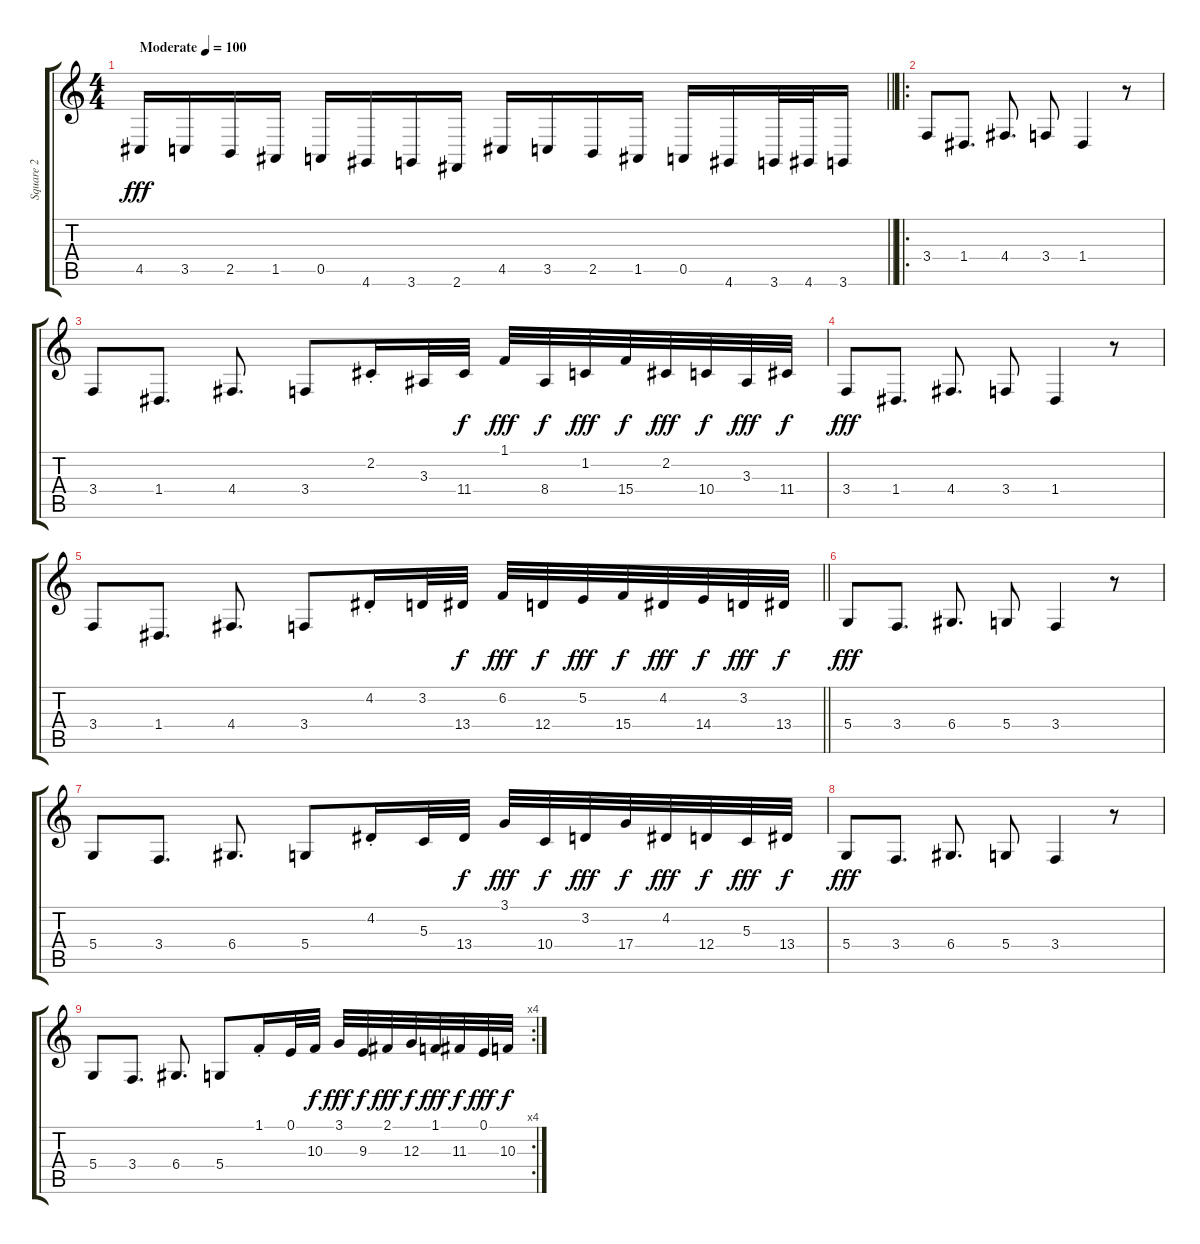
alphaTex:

\track ("Square 2" "Square 2") {instrument lead1square}
\staff {score tabs}
\tuning (E4 B3 G3 D3 A2 E2) {hide}
\ts (4 4)
\tempo (100 "Moderate")
\clef g2
\barLineRight lightlight
\ks c
4.5.16{dy fff instrument lead1square} 3.5.16 2.5.16 1.5.16 0.5.16 4.6.16 3.6.16 2.6.16 4.5.16 3.5.16 2.5.16 1.5.16 0.5.16 4.6.16 3.6.32 4.6.32 3.6.16 |
\ro
\section ("" "")
3.4.8 1.4.8{d} 4.4.8{d} 3.4.8 1.4.4 r.8 |
3.4.8 1.4.8{d} 4.4.8{d} 3.4.8 2.2{st}.16 3.3.32 11.4.32{dy f} 1.1.32{dy fff} 8.4.32{dy f} 1.2.32{dy fff} 15.4.32{dy f} 2.2.32{dy fff} 10.4.32{dy f} 3.3.32{dy fff} 11.4.32{dy f} |
3.4.8{dy fff} 1.4.8{d} 4.4.8{d} 3.4.8 1.4.4 r.8 |
\barLineRight lightlight
3.4.8 1.4.8{d} 4.4.8{d} 3.4.8 4.2{st}.16 3.2.32 13.4.32{dy f} 6.2.32{dy fff} 12.4.32{dy f} 5.2.32{dy fff} 15.4.32{dy f} 4.2.32{dy fff} 14.4.32{dy f} 3.2.32{dy fff} 13.4.32{dy f} |
\section ("" "")
5.4.8{dy fff} 3.4.8{d} 6.4.8{d} 5.4.8 3.4.4 r.8 |
5.4.8 3.4.8{d} 6.4.8{d} 5.4.8 4.2{st}.16 5.3.32 13.4.32{dy f} 3.1.32{dy fff} 10.4.32{dy f} 3.2.32{dy fff} 17.4.32{dy f} 4.2.32{dy fff} 12.4.32{dy f} 5.3.32{dy fff} 13.4.32{dy f} |
5.4.8{dy fff} 3.4.8{d} 6.4.8{d} 5.4.8 3.4.4 r.8 |
\rc 4
5.4.8 3.4.8{d} 6.4.8{d} 5.4.8 1.1{st}.16 0.1.32 10.3.32{dy f} 3.1.32{dy fff} 9.3.32{dy f} 2.1.32{dy fff} 12.3.32{dy f} 1.1.32{dy fff} 11.3.32{dy f} 0.1.32{dy fff} 10.3.32{dy f}
